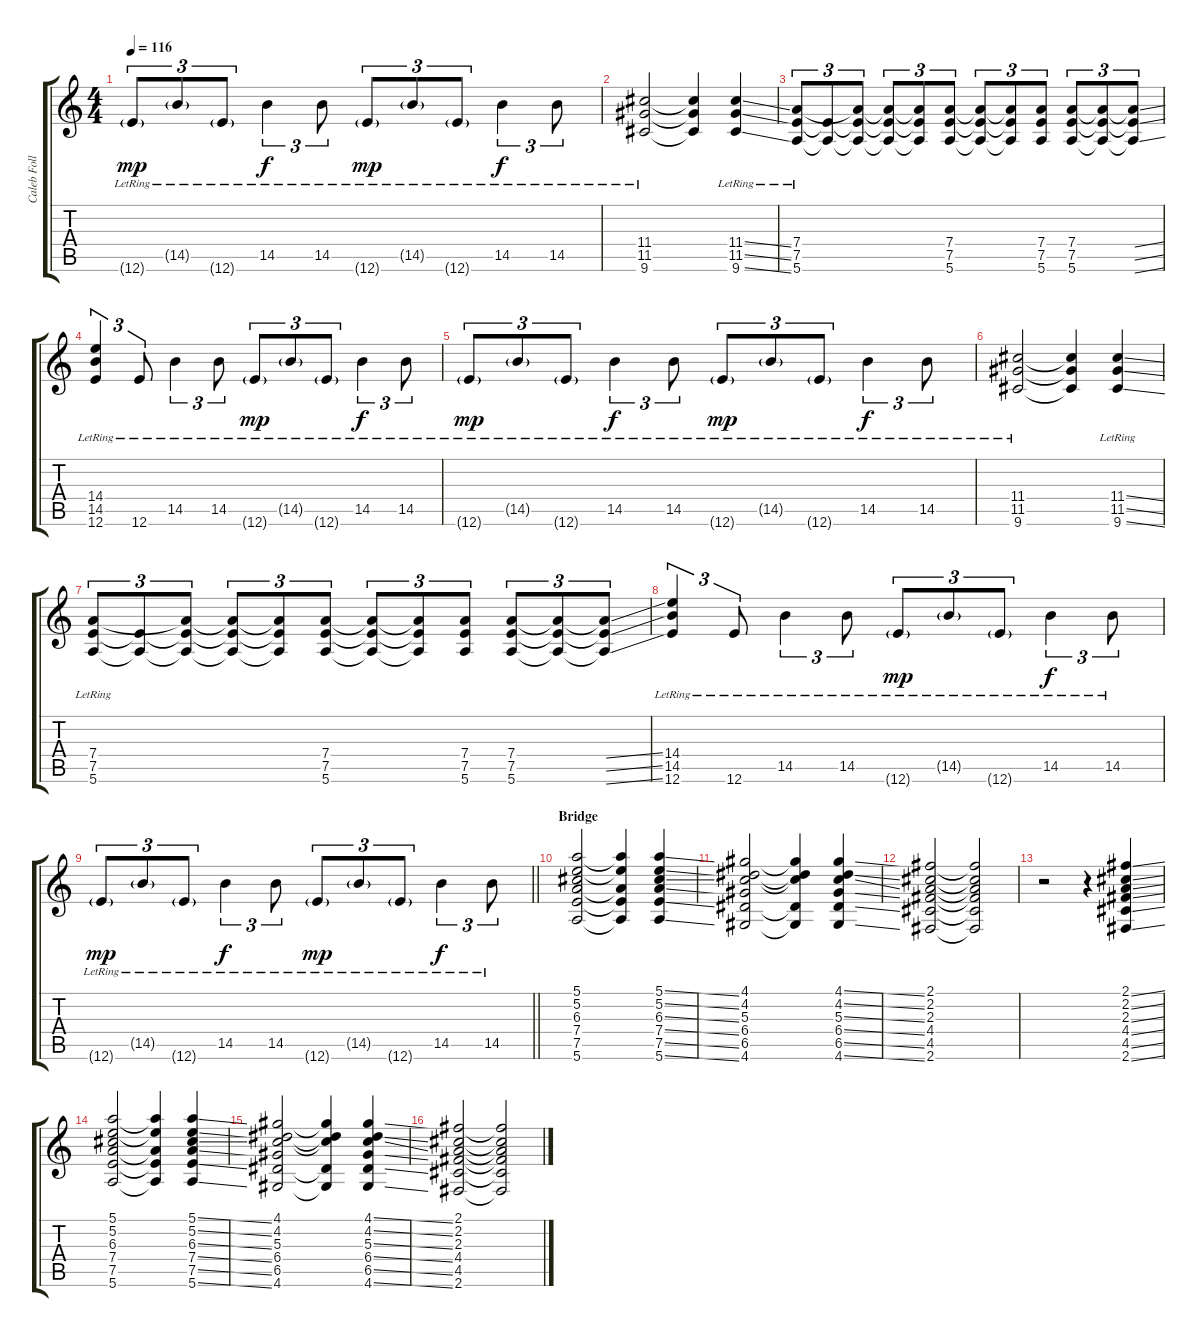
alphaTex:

\track ("Caleb Followill" "Caleb Foll") {instrument electricguitarclean}
\staff {score tabs}
\tuning (E4 B3 G3 D3 A2 E2) {hide}
\ts (4 4)
\tempo 116
\clef g2
\ks c
12.6{g lr}.8{tu (3 2) dy mp} 14.5{g lr}.8{tu (3 2)} 12.6{g lr}.8{tu (3 2)} 14.5{lr}.4{tu (3 2) dy f} 14.5{lr}.8{tu (3 2)} 12.6{g lr}.8{tu (3 2) dy mp} 14.5{g lr}.8{tu (3 2)} 12.6{g lr}.8{tu (3 2)} 14.5{lr}.4{tu (3 2) dy f} 14.5{lr}.8{tu (3 2)} |
(11.4{lr} 11.5{lr} 9.6{lr}).2 (11.4{t} 11.5{t} 9.6{t}).4 (11.4{ss lr} 11.5{ss lr} 9.6{ss lr}).4 |
(7.4{lr} 7.5{lr} 5.6{lr}).8{tu (3 2)} (7.5{t} 5.6{t}).8{tu (3 2)} (7.4{t} 7.5{t} 5.6{t}).8{tu (3 2)} (7.4{t} 7.5{t} 5.6{t}).8{tu (3 2)} (7.4{t} 7.5{t} 5.6{t}).8{tu (3 2)} (7.4 7.5 5.6).8{tu (3 2)} (7.4{t} 7.5{t} 5.6{t}).8{tu (3 2)} (7.4{t} 7.5{t} 5.6{t}).8{tu (3 2)} (7.4 7.5 5.6).8{tu (3 2)} (7.4 7.5 5.6).8{tu (3 2)} (7.4{t} 7.5{t} 5.6{t}).8{tu (3 2)} (7.4{ss t} 7.5{ss t} 5.6{ss t}).8{tu (3 2)} |
(14.4{lr} 14.5{lr} 12.6{lr}).4{tu (3 2)} 12.6{lr}.8{tu (3 2)} 14.5{lr}.4{tu (3 2)} 14.5{lr}.8{tu (3 2)} 12.6{g lr}.8{tu (3 2) dy mp} 14.5{g lr}.8{tu (3 2)} 12.6{g lr}.8{tu (3 2)} 14.5{lr}.4{tu (3 2) dy f} 14.5{lr}.8{tu (3 2)} |
12.6{g lr}.8{tu (3 2) dy mp} 14.5{g lr}.8{tu (3 2)} 12.6{g lr}.8{tu (3 2)} 14.5{lr}.4{tu (3 2) dy f} 14.5{lr}.8{tu (3 2)} 12.6{g lr}.8{tu (3 2) dy mp} 14.5{g lr}.8{tu (3 2)} 12.6{g lr}.8{tu (3 2)} 14.5{lr}.4{tu (3 2) dy f} 14.5{lr}.8{tu (3 2)} |
(11.4{lr} 11.5{lr} 9.6{lr}).2 (11.4{t} 11.5{t} 9.6{t}).4 (11.4{ss lr} 11.5{ss lr} 9.6{ss lr}).4 |
(7.4{lr} 7.5{lr} 5.6{lr}).8{tu (3 2)} (7.5{t} 5.6{t}).8{tu (3 2)} (7.4{t} 7.5{t} 5.6{t}).8{tu (3 2)} (7.4{t} 7.5{t} 5.6{t}).8{tu (3 2)} (7.4{t} 7.5{t} 5.6{t}).8{tu (3 2)} (7.4 7.5 5.6).8{tu (3 2)} (7.4{t} 7.5{t} 5.6{t}).8{tu (3 2)} (7.4{t} 7.5{t} 5.6{t}).8{tu (3 2)} (7.4 7.5 5.6).8{tu (3 2)} (7.4 7.5 5.6).8{tu (3 2)} (7.4{t} 7.5{t} 5.6{t}).8{tu (3 2)} (7.4{ss t} 7.5{ss t} 5.6{ss t}).8{tu (3 2)} |
(14.4{lr} 14.5{lr} 12.6{lr}).4{tu (3 2)} 12.6{lr}.8{tu (3 2)} 14.5{lr}.4{tu (3 2)} 14.5{lr}.8{tu (3 2)} 12.6{g lr}.8{tu (3 2) dy mp} 14.5{g lr}.8{tu (3 2)} 12.6{g lr}.8{tu (3 2)} 14.5{lr}.4{tu (3 2) dy f} 14.5{lr}.8{tu (3 2)} |
\barLineRight lightlight
12.6{g lr}.8{tu (3 2) dy mp} 14.5{g lr}.8{tu (3 2)} 12.6{g lr}.8{tu (3 2)} 14.5{lr}.4{tu (3 2) dy f} 14.5{lr}.8{tu (3 2)} 12.6{g lr}.8{tu (3 2) dy mp} 14.5{g lr}.8{tu (3 2)} 12.6{g lr}.8{tu (3 2)} 14.5{lr}.4{tu (3 2) dy f} 14.5{lr}.8{tu (3 2)} |
\section ("" "Bridge")
(5.1 5.2 6.3 7.4 7.5 5.6).2 (5.1{t} 5.2{t} 7.4{t} 7.5{t} 5.6{t}).4 (5.1{ss} 5.2{ss} 6.3{ss} 7.4{ss} 7.5{ss} 5.6{ss}).4 |
(4.1 4.2 5.3 6.4 6.5 4.6).2 (4.1{t} 4.2{t} 5.3{t} 6.5{t} 4.6{t}).4 (4.1{ss} 4.2{ss} 5.3{ss} 6.4{ss} 6.5{ss} 4.6{ss}).4 |
(2.1 2.2 2.3 4.4 4.5 2.6).2 (2.1{t} 2.2{t} 2.3{t} 4.4{t} 4.5{t} 2.6{t}).2 |
r.2 r.4 (2.1{ss} 2.2{ss} 2.3{ss} 4.4{ss} 4.5{ss} 2.6{ss}).4 |
(5.1 5.2 6.3 7.4 7.5 5.6).2 (5.1{t} 5.2{t} 7.4{t} 7.5{t} 5.6{t}).4 (5.1{ss} 5.2{ss} 6.3{ss} 7.4{ss} 7.5{ss} 5.6{ss}).4 |
(4.1 4.2 5.3 6.4 6.5 4.6).2 (4.1{t} 4.2{t} 5.3{t} 6.5{t} 4.6{t}).4 (4.1{ss} 4.2{ss} 5.3{ss} 6.4{ss} 6.5{ss} 4.6{ss}).4 |
(2.1 2.2 2.3 4.4 4.5 2.6).2 (2.1{t} 2.2{t} 2.3{t} 4.4{t} 4.5{t} 2.6{t}).2
